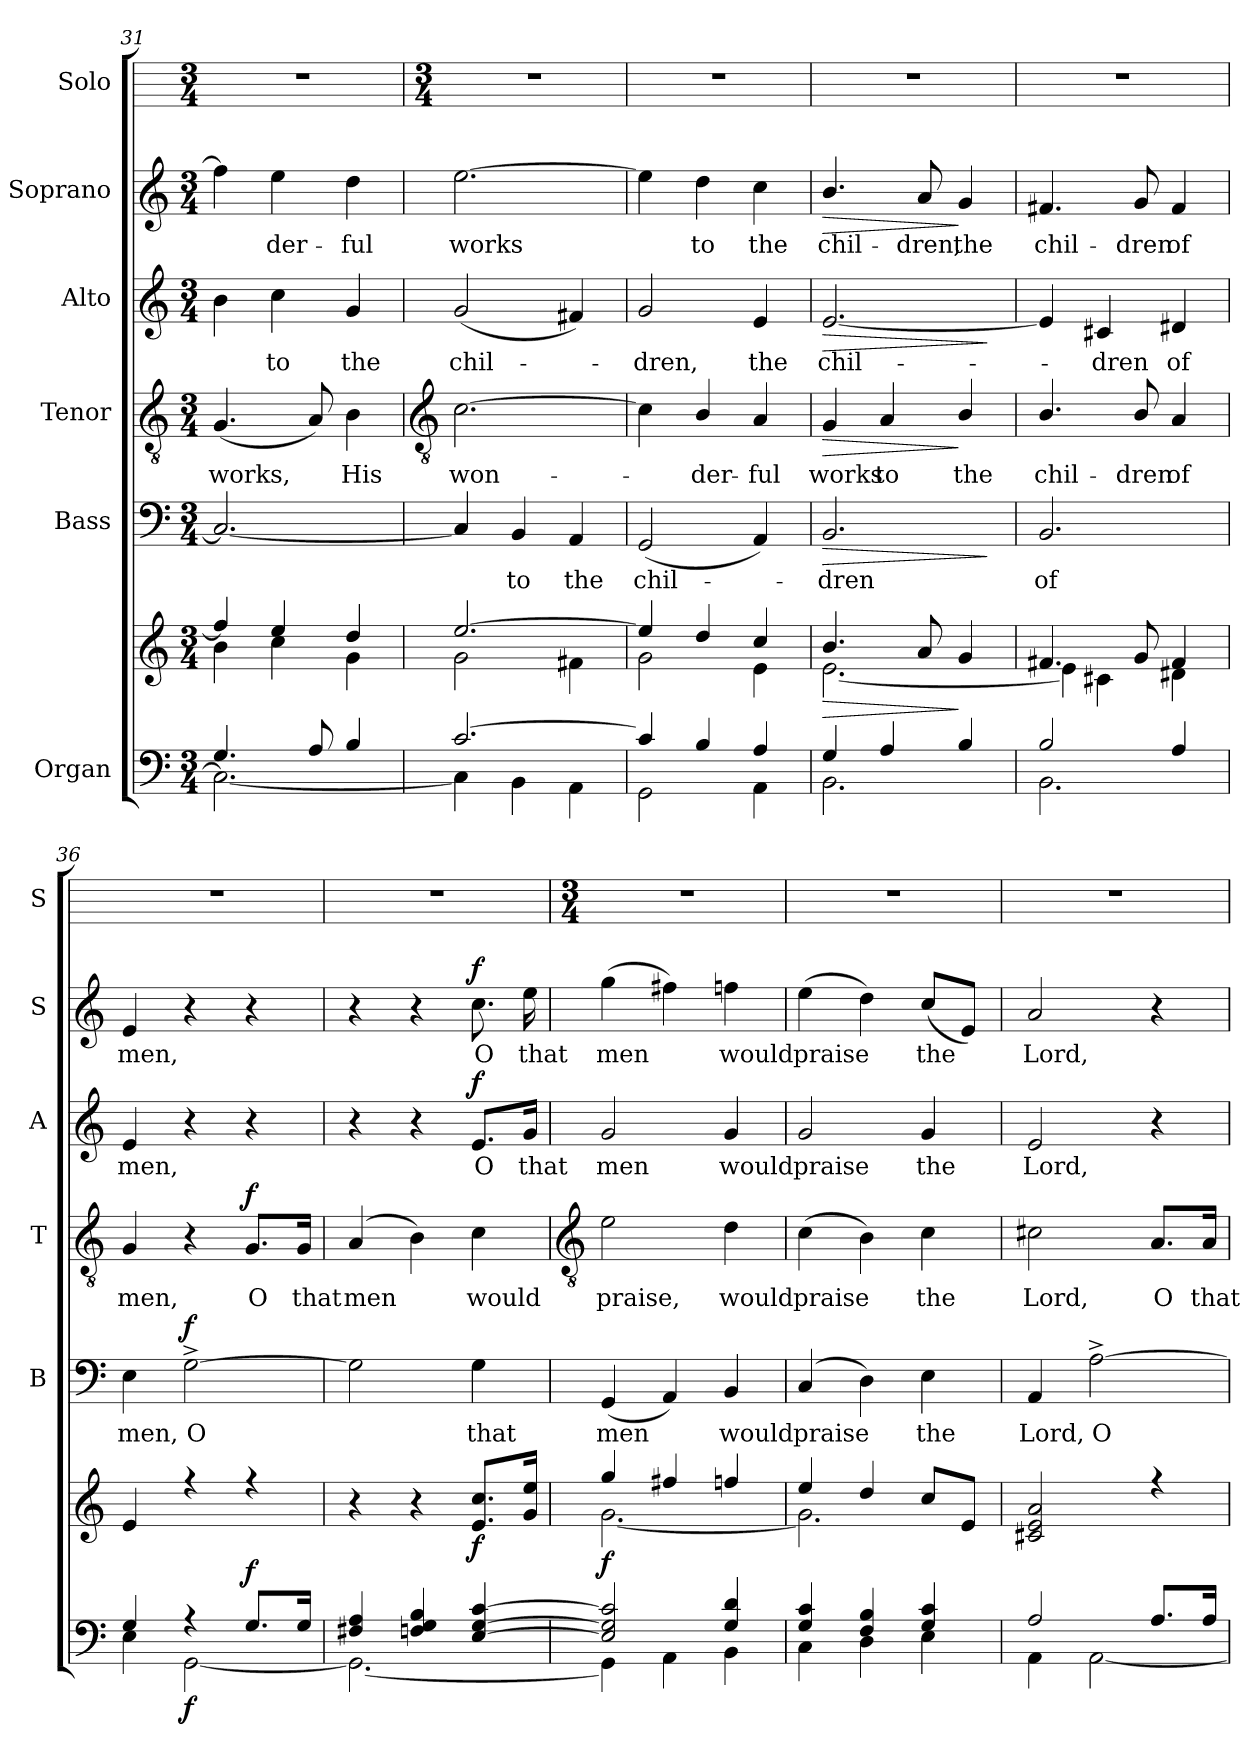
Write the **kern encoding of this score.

**kern	**kern	**dynam	**kern	**text	**dynam	**kern	**text	**dynam	**kern	**text	**dynam	**kern	**text	**dynam	**kern
*part6	*part6	*part6	*part5	*part5	*part5	*part4	*part4	*part4	*part3	*part3	*part3	*part2	*part2	*part2	*part1
*staff7	*staff6	*staff6/7	*staff5	*staff5	*staff5	*staff4	*staff4	*staff4	*staff3	*staff3	*staff3	*staff2	*staff2	*staff2	*staff1
*I"Organ	*	*	*I"Bass	*	*	*I"Tenor	*	*	*I"Alto	*	*	*I"Soprano	*	*	*I"Solo
*	*	*	*I'B	*	*	*I'T	*	*	*I'A	*	*	*I'S	*	*	*I'S
*clefF4	*clefG2	*	*clefF4	*	*	*clefGv2	*	*	*clefG2	*	*	*clefG2	*	*	*
*k[]	*k[]	*	*k[]	*	*	*k[]	*	*	*k[]	*	*	*k[]	*	*	*
*C:	*C:	*	*C:	*	*	*C:	*	*	*C:	*	*	*C:	*	*	*
*M3/4	*M3/4	*	*M3/4	*	*	*M3/4	*	*	*M3/4	*	*	*M3/4	*	*	*M3/4
=31	=31	=31	=31	=31	=31	=31	=31	=31	=31	=31	=31	=31	=31	=31	=31
*^	*^	*	*	*	*	*	*	*	*	*	*	*	*	*	*
!	!	!	!	!	!	!	!	!	!LO:LY:b	!	!	!	!	!	!	!	!
4.G/	2.C\_	4ff/]	4b\	.	2.C_	.	.	(<4.G	works,	.	4b	.	.	4ff]	.	.	2.r
!	!	!	!	!	!	!	!	!	!	!	!	!LO:LY:b	!	!	!LO:LY:b	!	!
.	.	4ee/	4cc\	.	.	.	.	.	.	.	4cc	to	.	4ee	der-	.	.
8A/	.	.	.	.	.	.	.	8A)	.	.	.	.	.	.	.	.	.
!	!	!	!	!	!	!	!	!	!LO:LY:b	!	!	!LO:LY:b	!	!	!LO:LY:b	!	!
4B/	.	4dd/	4g\	.	.	.	.	4B	His	.	4g	the	.	4dd	-ful	.	.
!!LO:LB:g=z
=32	=32	=32	=32	=32	=32	=32	=32	=32	=32	=32	=32	=32	=32	=32	=32	=32	=32
*	*	*	*	*	*	*	*	*clefGv2	*	*	*	*	*	*	*	*	*
*	*	*	*	*	*	*	*	*	*	*	*	*	*	*	*	*	*M3/4
!	!	!	!	!	!	!	!	!	!LO:LY:b	!	!	!LO:LY:b	!	!	!LO:LY:b	!	!
[2.c/	4C\]	[2.ee/	2g\	.	4C]	.	.	[2.c	won-	.	(<2g	chil-	.	[2.ee	works	.	2.r
!	!	!	!	!	!	!LO:LY:b	!	!	!	!	!	!	!	!	!	!	!
.	4BB\	.	.	.	4BB	to	.	.	.	.	.	.	.	.	.	.	.
!	!	!	!	!	!	!LO:LY:b	!	!	!	!	!	!	!	!	!	!	!
.	4AA\	.	4f#X\	.	4AA	the	.	.	.	.	4f#X)	.	.	.	.	.	.
=33	=33	=33	=33	=33	=33	=33	=33	=33	=33	=33	=33	=33	=33	=33	=33	=33	=33
!	!	!	!	!	!	!LO:LY:b	!	!	!	!	!	!LO:LY:b	!	!	!	!	!
4c/]	2GG\	4ee/]	2g\	.	(<2GG	chil-	.	4c]	.	.	2g	dren,	.	4ee]	.	.	2.r
!	!	!	!	!	!	!	!	!	!LO:LY:b	!	!	!	!	!	!LO:LY:b	!	!
4B/	.	4dd/	.	.	.	.	.	4B/	der-	.	.	.	.	4dd	to	.	.
!	!	!	!	!	!	!	!	!	!LO:LY:b	!	!	!LO:LY:b	!	!	!LO:LY:b	!	!
4A/	4AA\	4cc/	4e\	.	4AA)	.	.	4A	-ful	.	4e	the	.	4cc	the	.	.
=34	=34	=34	=34	=34	=34	=34	=34	=34	=34	=34	=34	=34	=34	=34	=34	=34	=34
!	!	!	!	!LO:HP:b	!	!	!	!	!	!	!	!	!	!	!	!	!
!	!	!	!	!LO:HP:n=1:b	!	!LO:LY:b	!LO:HP:b	!	!LO:LY:b	!LO:HP:b	!	!LO:LY:b	!LO:HP:b	!	!LO:LY:b	!LO:HP:b	!
4G/	2.BB\	4.b/	[2.e\	> >	2.BB	dren	>	4G	works	>	[2.e	chil-	>	4.b/	chil-	>	2.r
!	!	!	!	!	!	!	!	!	!LO:LY:b	!	!	!	!	!	!	!	!
4A/	.	.	.	.	.	.	.	4A	to	.	.	.	.	.	.	.	.
!	!	!	!	!	!	!	!	!	!	!	!	!	!	!	!LO:LY:b	!	!
.	.	8a/	.	.	.	.	.	.	.	.	.	.	.	8a	-dren,	.	.
!	!	!	!	!	!	!	!	!	!LO:LY:b	!	!	!	!	!	!LO:LY:b	!	!
4B/	.	4g/	.	]	.	.	.	4B/	the	]	.	.	.	4g	the	]	.
*v	*v	*	*	*	*	*	*	*	*	*	*	*	*	*	*	*	*
*	*v	*v	*	*	*	*	*	*	*	*	*	*	*	*	*	*
.	.	]	.	.	]	.	.	.	.	.	]	.	.	.	.
=35	=35	=35	=35	=35	=35	=35	=35	=35	=35	=35	=35	=35	=35	=35	=35
*^	*^	*	*	*	*	*	*	*	*	*	*	*	*	*	*
!	!	!	!	!	!	!LO:LY:b	!	!	!LO:LY:b	!	!	!	!	!	!LO:LY:b	!	!
2B/	2.BB\	4.f#X/	4e\]	.	2.BB	of	.	4.B/	chil-	.	4e]	.	.	4.f#X	chil-	.	2.r
!	!	!	!	!	!	!	!	!	!	!	!	!LO:LY:b	!	!	!	!	!
.	.	.	4c#X\	.	.	.	.	.	.	.	4c#X	dren	.	.	.	.	.
!	!	!	!	!	!	!	!	!	!LO:LY:b	!	!	!	!	!	!LO:LY:b	!	!
.	.	8g/	.	.	.	.	.	8B/	-dren	.	.	.	.	8g	-dren	.	.
!	!	!	!	!	!	!	!	!	!LO:LY:b	!	!	!LO:LY:b	!	!	!LO:LY:b	!	!
4A/	.	4f#/	4d#X\	.	.	.	.	4A	of	.	4d#X	of	.	4f#	of	.	.
=36	=36	=36	=36	=36	=36	=36	=36	=36	=36	=36	=36	=36	=36	=36	=36	=36	=36
!	!	!	!	!LO:DY:b=2	!	!LO:LY:b	!	!	!LO:LY:b	!	!	!LO:LY:b	!	!	!LO:LY:b	!	!
!	!	!	!	!LO:DY:n=1:b=2	!	!	!	!	!	!	!	!	!	!	!	!	!
!	!	!	!	!LO:DY:n=2:b	!	!	!	!	!	!	!	!	!	!	!	!	!
4G/	4E\	4e/	2.ryy	mp mp mp	4E	men,	.	4G	men,	.	4e	men,	.	4e	men,	.	2.r
!	!	!	!	!LO:DY:n=3:b=2	!	!LO:LY:b	!LO:DY:b	!	!	!	!	!	!	!	!	!	!
4r	[2GG\	4r	.	f	[2G^	O	f	4r	.	.	4r	.	.	4r	.	.	.
!	!	!	!	!LO:DY:n=4:a=2	!	!	!	!	!LO:LY:b	!LO:DY:b	!	!	!	!	!	!	!
8.G/L	.	4r	.	f	.	.	.	8.G/L	O	f	4r	.	.	4r	.	.	.
!	!	!	!	!	!	!	!	!	!LO:LY:b	!	!	!	!	!	!	!	!
16G/J	.	.	.	.	.	.	.	16G/Jk	that	.	.	.	.	.	.	.	.
=37	=37	=37	=37	=37	=37	=37	=37	=37	=37	=37	=37	=37	=37	=37	=37	=37	=37
!	!	!	!	!	!	!	!	!	!LO:LY:b	!	!	!	!	!	!	!	!
4F#X/ 4A/	2.GG\_	4r	2ryy	.	2G]	.	.	(<4A	men	.	4r	.	.	4r	.	.	2.r
4Fn/ 4G/ 4B/	.	4r	.	.	.	.	.	4B)	.	.	4r	.	.	4r	.	.	.
!	!	!	!	!LO:DY:b	!	!LO:LY:b	!	!	!LO:LY:b	!	!	!LO:LY:b	!LO:DY:b	!	!LO:LY:b	!LO:DY:b	!
[4E/ [4G/ [4c/	.	8.e/ 8.cc/L	8.ryy	f	4G	that	.	4c	would	.	8.e/L	O	f	8.cc	O	f	.
!	!	!	!	!	!	!	!	!	!	!	!	!LO:LY:b	!	!	!LO:LY:b	!	!
.	.	16g/ 16ee/J	16ryy	.	.	.	.	.	.	.	16g/Jk	that	.	16ee	that	.	.
!!LO:LB:g=z
=38	=38	=38	=38	=38	=38	=38	=38	=38	=38	=38	=38	=38	=38	=38	=38	=38	=38
*	*	*	*	*	*	*	*	*clefGv2	*	*	*	*	*	*	*	*	*
*	*	*	*	*	*	*	*	*	*	*	*	*	*	*	*	*	*M3/4
!	!	!	!	!LO:DY:b	!	!LO:LY:b	!	!	!LO:LY:b	!	!	!LO:LY:b	!	!	!LO:LY:b	!	!
2E/] 2G/] 2c/]	4GG\]	4gg/	[2.g\	f	(<4GG	men	.	2e	praise,	.	2g	men	.	(>4gg	men	.	2.r
.	4AA\	4ff#X/	.	.	4AA)	.	.	.	.	.	.	.	.	4ff#X)	.	.	.
!	!	!	!	!	!	!LO:LY:b	!	!	!LO:LY:b	!	!	!LO:LY:b	!	!	!LO:LY:b	!	!
4G/ 4d/	4BB\	4ffn/	.	.	4BB	would	.	4d	would	.	4g	would	.	4ffn	would	.	.
=39	=39	=39	=39	=39	=39	=39	=39	=39	=39	=39	=39	=39	=39	=39	=39	=39	=39
!	!	!	!	!	!	!LO:LY:b	!	!	!LO:LY:b	!	!	!LO:LY:b	!	!	!LO:LY:b	!	!
4G/ 4c/	4C\	4ee/	2.g\]	.	(<4C	praise	.	(>4c	praise	.	2g	praise	.	(>4ee	praise	.	2.r
4F/ 4B/	4D\	4dd/	.	.	4D)	.	.	4B)	.	.	.	.	.	4dd)	.	.	.
!	!	!	!	!	!	!LO:LY:b	!	!	!LO:LY:b	!	!	!LO:LY:b	!	!	!LO:LY:b	!	!
4G/ 4c/	4E\	8cc/L	.	.	4E	the	.	4c	the	.	4g	the	.	(8ccL	the	.	.
.	.	8e/J	.	.	.	.	.	.	.	.	.	.	.	8eJ)	.	.	.
=40	=40	=40	=40	=40	=40	=40	=40	=40	=40	=40	=40	=40	=40	=40	=40	=40	=40
!	!	!	!	!	!	!LO:LY:b	!	!	!LO:LY:b	!	!	!LO:LY:b	!	!	!LO:LY:b	!	!
2A/	4AA\	2c#X/ 2e/ 2a/	2.ryy	.	4AA	Lord,	.	2c#X	Lord,	.	2e	Lord,	.	2a	Lord,	.	2.r
!	!	!	!	!	!	!LO:LY:b	!	!	!	!	!	!	!	!	!	!	!
.	[2AA\	.	.	.	[2A^	O	.	.	.	.	.	.	.	.	.	.	.
!	!	!	!	!	!	!	!	!	!LO:LY:b	!	!	!	!	!	!	!	!
8.A/L	.	4r	.	.	.	.	.	8.A/L	O	.	4r	.	.	4r	.	.	.
!	!	!	!	!	!	!	!	!	!LO:LY:b	!	!	!	!	!	!	!	!
16A/J	.	.	.	.	.	.	.	16A/Jk	that	.	.	.	.	.	.	.	.
*v	*v	*	*	*	*	*	*	*	*	*	*	*	*	*	*	*	*
*	*v	*v	*	*	*	*	*	*	*	*	*	*	*	*	*	*
=	=	=	=	=	=	=	=	=	=	=	=	=	=	=	=
*-	*-	*-	*-	*-	*-	*-	*-	*-	*-	*-	*-	*-	*-	*-	*-
